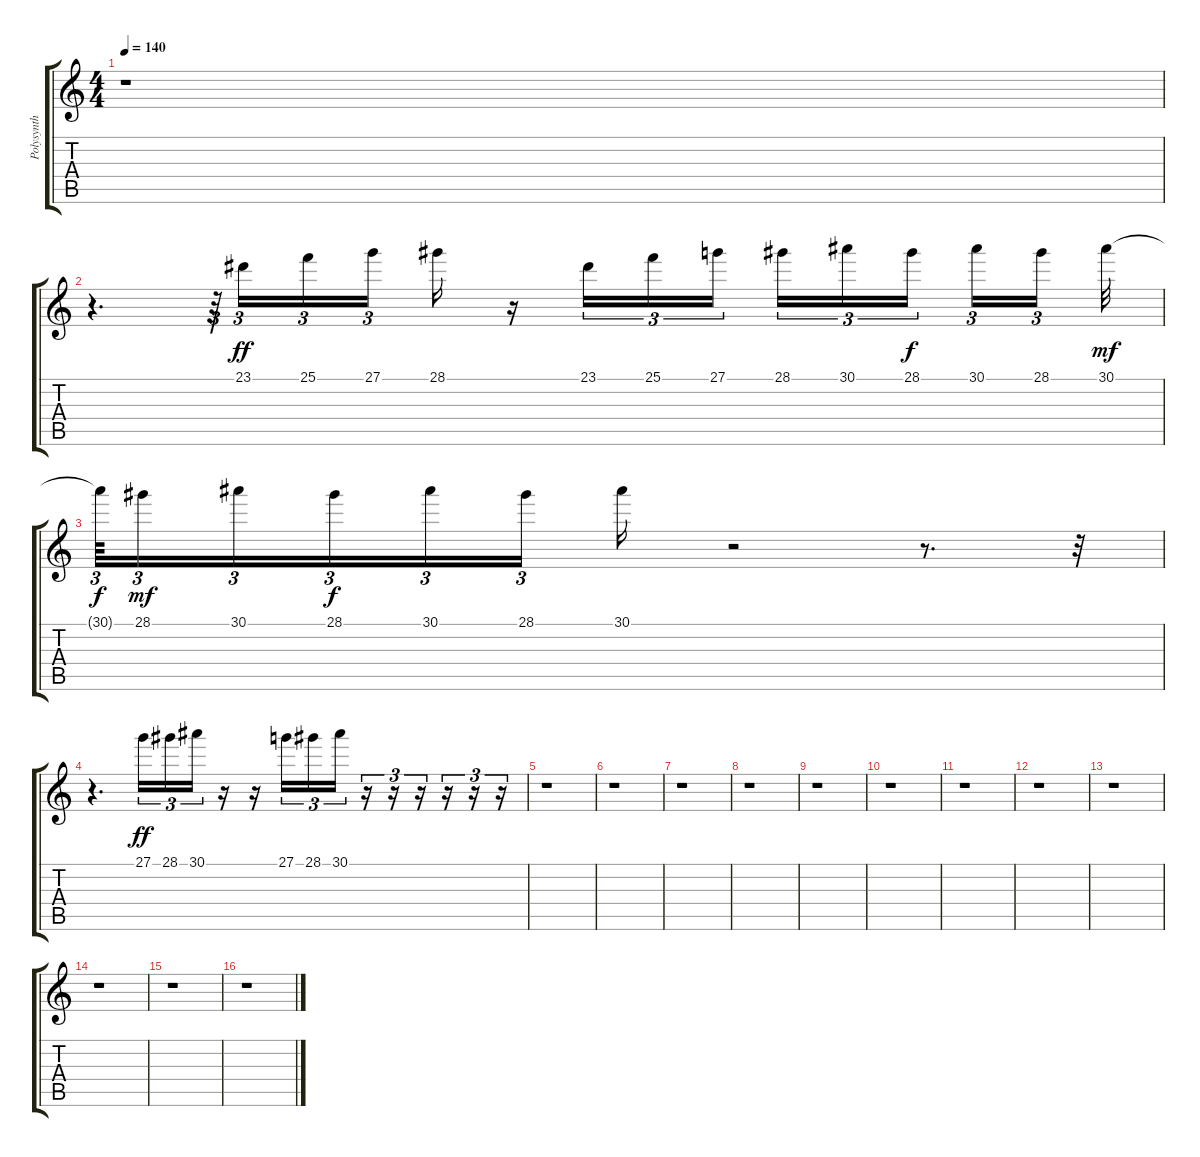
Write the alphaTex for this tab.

\track ("Polysynth" "Polysynth") {instrument pad3polysynth}
\staff {score tabs}
\tuning (E4 B3 G3 D3 A2 E2) {hide}
\ts (4 4)
\tempo 140
\clef g2
\ks c
r.1{dy mp} |
r.4{d} r.64{tu (3 2)} 23.1.16{tu (3 2) dy ff} 25.1.16{tu (3 2)} 27.1.16{tu (3 2)} 28.1.16 r.16 23.1.16{tu (3 2)} 25.1.16{tu (3 2)} 27.1.16{tu (3 2)} 28.1.16{tu (3 2)} 30.1.16{tu (3 2)} 28.1.16{tu (3 2) dy f} 30.1.16{tu (3 2)} 28.1.16{tu (3 2)} 30.1.32{dy mf} |
30.1{t}.64{tu (3 2) dy f} 28.1.16{tu (3 2) dy mf} 30.1.16{tu (3 2)} 28.1.16{tu (3 2) dy f} 30.1.16{tu (3 2)} 28.1.16{tu (3 2)} 30.1.16 r.2 r.8{d} r.32 |
r.4{d} 27.1.16{tu (3 2) dy ff} 28.1.16{tu (3 2)} 30.1.16{tu (3 2)} r.16 r.16 27.1.16{tu (3 2)} 28.1.16{tu (3 2)} 30.1.16{tu (3 2)} r.16{tu (3 2)} r.16{tu (3 2)} r.16{tu (3 2)} r.16{tu (3 2)} r.16{tu (3 2)} r.16{tu (3 2)} |
r.1 |
r.1 |
r.1 |
r.1 |
r.1 |
r.1 |
r.1 |
r.1 |
r.1 |
r.1 |
r.1 |
r.1
